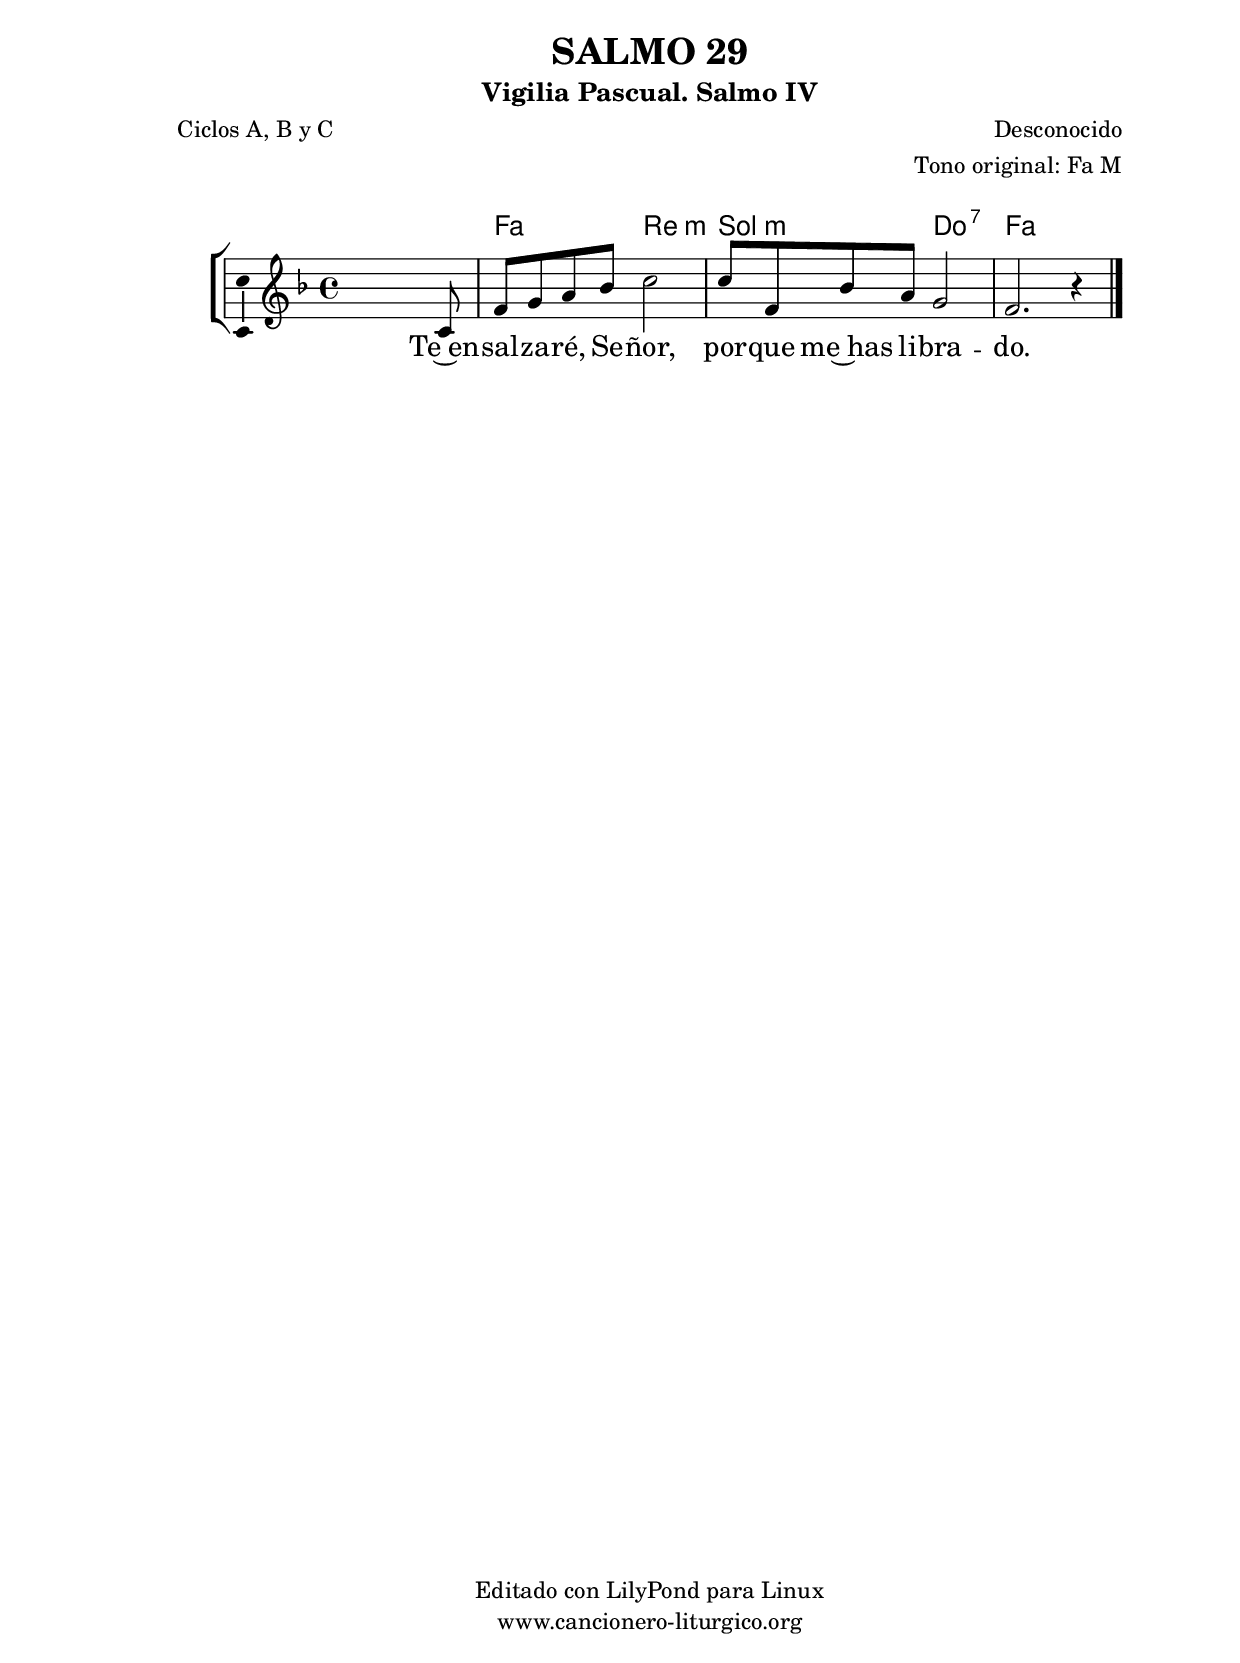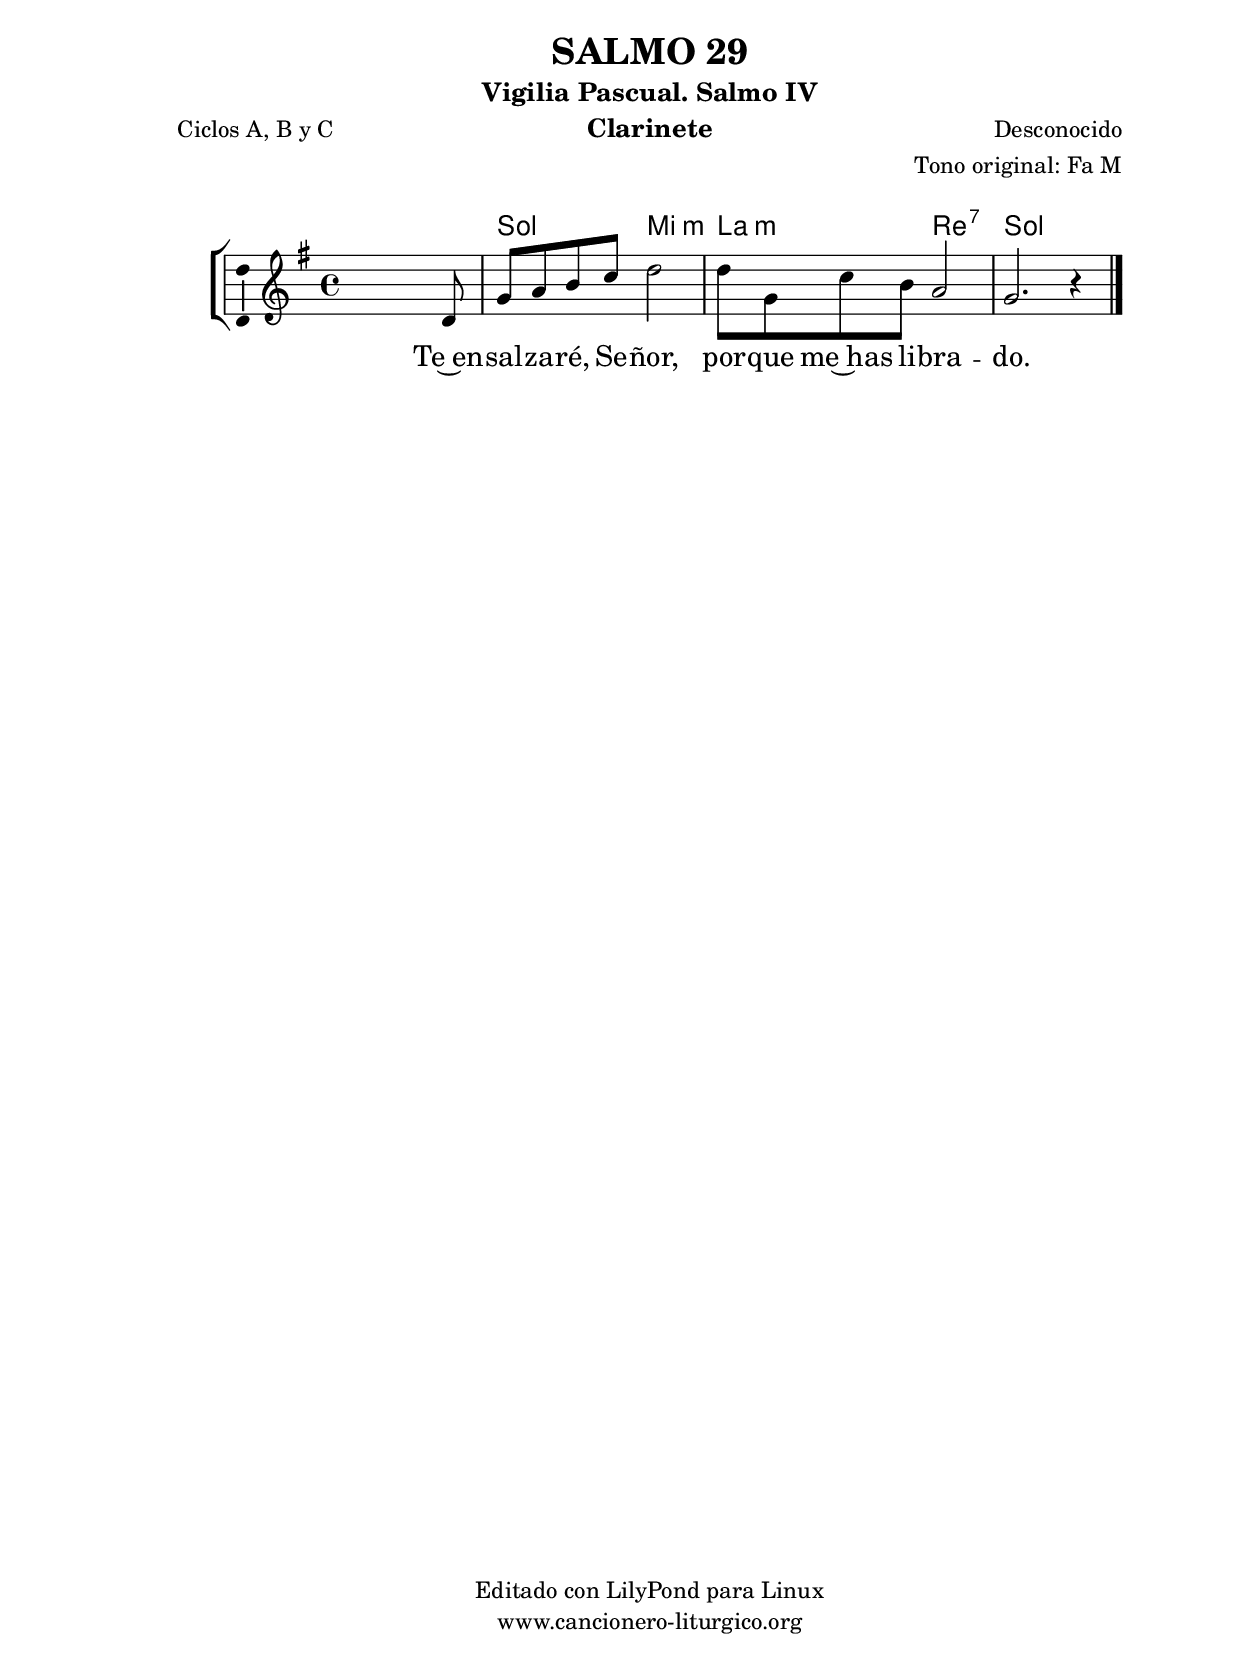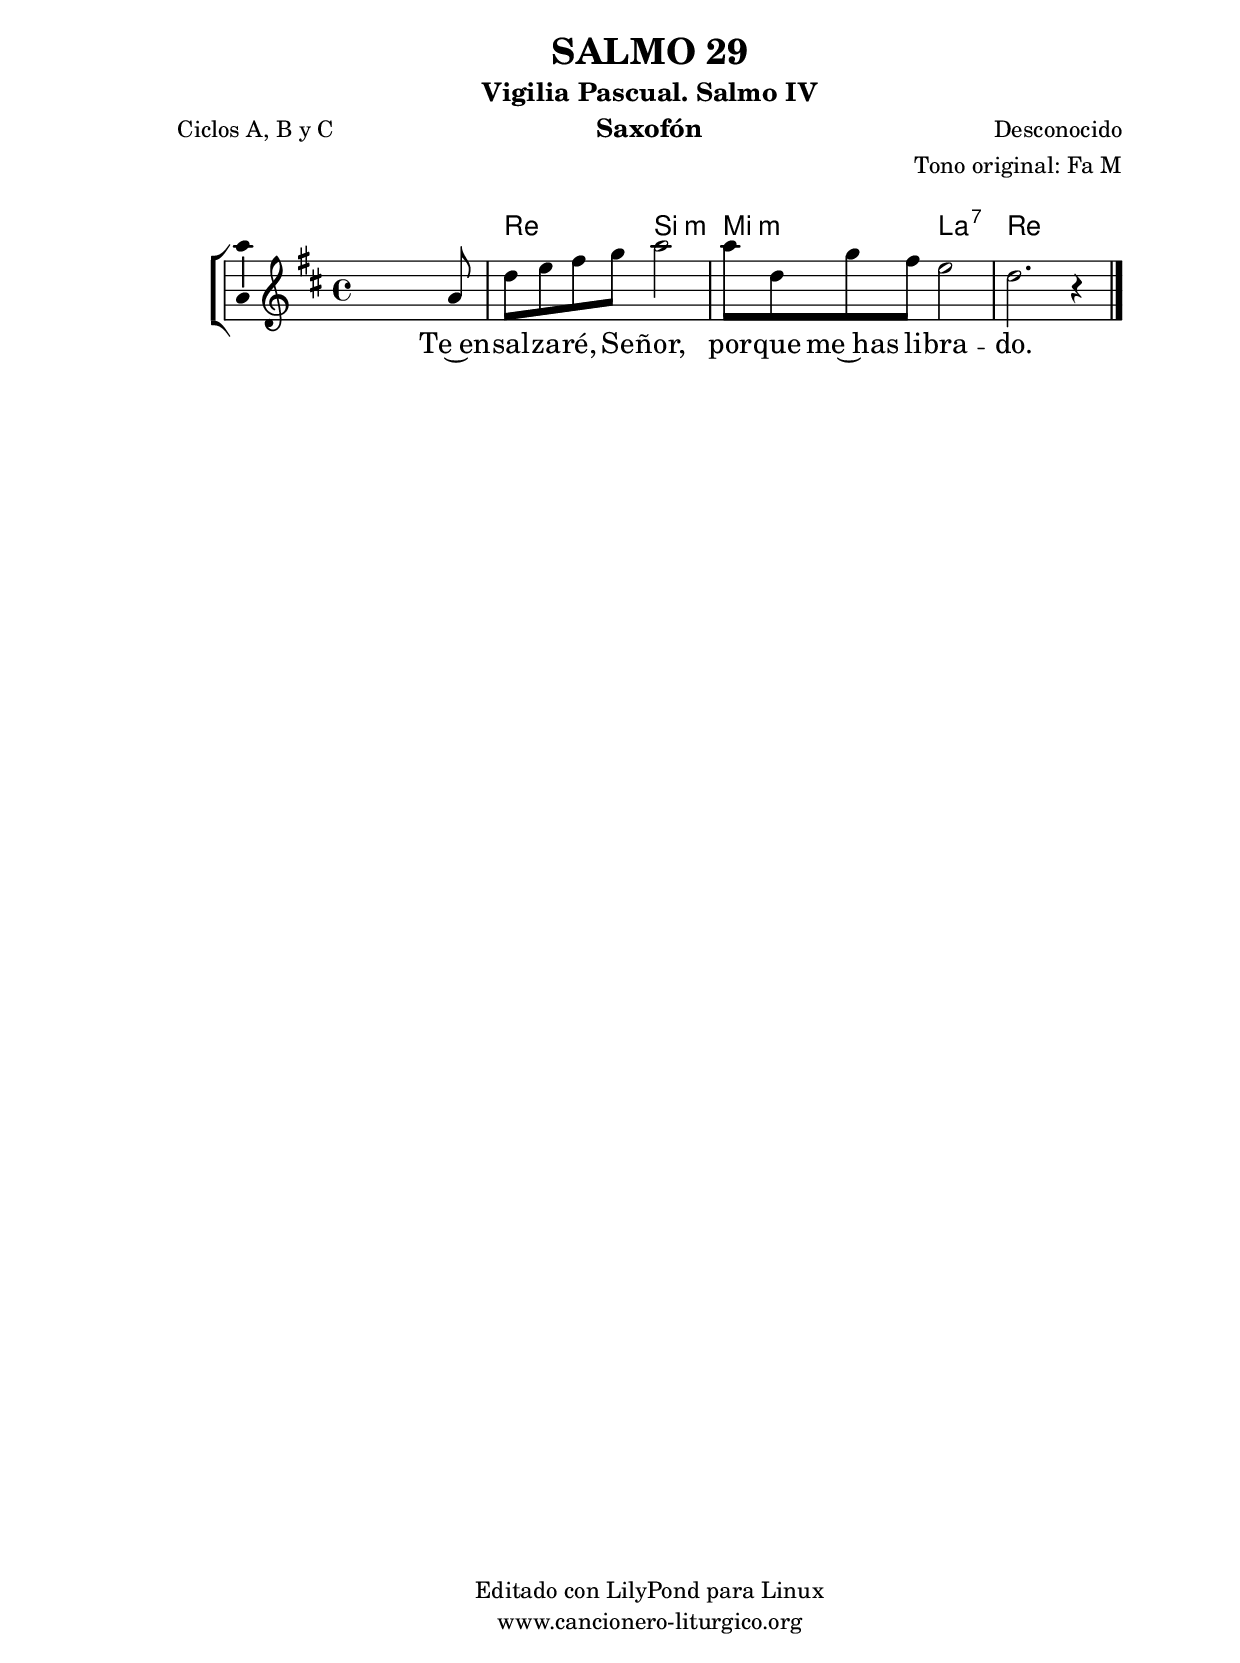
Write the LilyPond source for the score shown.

%
%para convertir .midi en .wav:
%timidity filename.midi -Ow -o finename.wav
%
%
%Para convertir de .wav a .mp3:
%lame -h -m j filename.wav
%
%
%para escuchar el midi:
%timidity nombrefichero.midi
%


%versión de lilypond para la que se ha escrito esta partitura:
\version "2.16.0"

	%Tamaño papel
	#(set-default-paper-size "a4")
	%Tamaño partitura
	#(set-global-staff-size 20)
	%No responde al pulsar sobre una nota
	#(ly:set-option 'point-and-click #f)

%parámetros del encabezamiento:
\header {
	title = "SALMO 29"
	subtitle = "Vigilia Pascual. Salmo IV"
	composer = "Desconocido"
	poet = "Ciclos A, B y C"
	meter = ""
	arranger = "Tono original: Fa M"
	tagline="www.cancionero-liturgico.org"
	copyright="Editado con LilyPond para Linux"
	tiempo = "Pascua"
	usos = "Salmo"
	letra = "Te ensalzaré, Señor, porque me has librado."
	}

%parámetros asociados al papel:
\paper  {
	oddHeaderMarkup = \markup {\fill-line { \on-the-fly #not-first-page \fromproperty #'header:title \on-the-fly #not-first-page \fromproperty #'header:composer }}
	evenHeaderMarkup = \markup {\fill-line { \fromproperty #'header:composer \fromproperty #'header:title }}
	#(set-paper-size "a4")
	print-page-number = ##f
	first-page-number = 1
	print-first-page-number = ##f
%	head-separation = 3.0 \cm
	top-margin = 2.0 \cm
	bottom-margin = 0.5\cm
%%%	bottom-margin = -1.0\cm
	left-margin = 3.0 \cm
	line-width = 16.0 \cm 
	indent = 8\mm
	interscoreline = 2.\mm
	between-system-space = 15\mm
%	para que las partituras no llenen la hoja:
	ragged-bottom = ##t
%	idem para la última hoja:
	ragged-last-bottom = ##f
%	para que las partituras llenen el ancho del papel:
	ragged-last = ##f
	after-title-space = 2.5 \cm
%page-count=1
%system-count=8

	%Flexible Vertical Spacing
%	markup-markup-spacing =
%	#'((basic-distance . 15) (minimum-distance . 15) (padding . 3))
	markup-system-spacing =
	#'((basic-distance . 15) (minimum-distance . 15) (padding . 3))
	system-system-spacing =
	#'((basic-distance . 15) (minimum-distance . 15) (padding . 3))
	score-system-spacing =
	#'((basic-distance . 15) (minimum-distance . 15) (padding . 5))
%	top-system-spacing = % header
%	#'((basic-distance . 8) (minimum-distance . 0) (padding . 3))
%	top-markup-spacing =
%	#'((basic-distance . 20) (minimum-distance . 20) (padding . 3))
	last-bottom-spacing = % footer
	#'((basic-distance . 5) (minimum-distance . 5) (padding . 3))
%	score-markup-spacing =
%	#'((basic-distance . 16) (minimum-distance . 13) (padding . 3))

	}


%parámetros que afectan a toda la partitura:
global =  {
	%clave de sol (G):
	\clef G
	%armadura:
%	\transpose f a
	\key f \major
	\tempo 4=90
	\set Score.tempoHideNote = ##t
	}


acordes = {
	\italianChords
	\chordmode {
%	\transpose f a
{

s1
f2 d:m g:m c:7 f1

	}
	}
}

melodia = 
%	\transpose f a
{
	\relative c'{
	\time 4/4

s2 s4 s8 c8
f8 g a bes c2
c8 f, bes a g2
f2. r4

	\bar "|."
	}
	}


texto = \lyricmode {
Te~en -- sal -- za -- ré, Se -- ñor, por -- que me~has li -- bra -- do.
	}


acordesStaff = \context ChordNames = acordesStaff <<
	\set chordChanges = ##t
	\acordes
	>>


vozStaff = \context Voice = vozStaff
\with {\consists "Ambitus_engraver"}
<<
%	\set Staff.instrumentName = ""
%	\set Staff.shortInstrumentName = ""
%	\set Staff.midiInstrument = #"clarinet"
%	\set Staff.midiInstrument = #"cello"
%	\set Staff.midiInstrument = #"flute"
	\set Staff.midiInstrument = #"electric guitar (jazz)"
%	\set Staff.midiInstrument = #"english horn"
%	\set Staff.midiInstrument = #"violin"
%	\set Staff.midiInstrument = #"glockenspiel"
	\set Staff.midiMinimumVolume = #0.7
	\set Staff.midiMaximumVolume = #0.9
	\global
	\melodia
	>>


textoStaff = \context Lyrics = textoStaff <<
	\lyricsto vozStaff \texto
	>>

\book {
	\score {
		\context ChoirStaff {
			\override StaffGroup.SystemStartBracket #'collapse-height = #1
			\override Score.SystemStartBar #'collapse-height = #1
			<<
			\acordesStaff
			\vozStaff
			\textoStaff
			>>
			}
		\layout {
	    		\context {
				\Lyrics
				\override LyricText #'font-size = #2
				}
	   		 \context {
				\Score
				%fontSize = #3
				\override StaffSymbol #'staff-space = #(magstep +3)
				%\override Beam #'thickness = #0.55
				%\override SpacingSpanner #'spacing-increment = #1.0
				%\override Slur #'height-limit = #1.5
				}
			}
		}
	\score {
		\unfoldRepeats
		\context ChoirStaff {
			<<
			\acordesStaff
			\vozStaff
			>>
			}
		\midi {
	  		\context {
	  			\Score
				tempoWholesPerMinute = #(ly:make-moment 70 4)
				}
			}
		}
	}

%Partitura para clarinete
#(define output-suffix "C")
\book {
	\header{
		instrument = "Clarinete"
		}
	\score {
		\context ChoirStaff {
			\override StaffGroup.SystemStartBracket #'collapse-height = #1
			\override Score.SystemStartBar #'collapse-height = #1
\transpose c d
			<<
			\acordesStaff
			\vozStaff
			\textoStaff
			>>
			}
		\layout {
	    		\context {
				\Lyrics
				\override LyricText #'font-size = #2
				}
	   		 \context {
				\Score
				%fontSize = #3
				\override StaffSymbol #'staff-space = #(magstep +3)
				%\override Beam #'thickness = #0.55
				%\override SpacingSpanner #'spacing-increment = #1.0
				%\override Slur #'height-limit = #1.5
				}
			}
		}
	}

%Partitura para saxofón
#(define output-suffix "S")
\book {
	\header{
		instrument = "Saxofón"
		}
	\score {
		\context ChoirStaff {
			\override StaffGroup.SystemStartBracket #'collapse-height = #1
			\override Score.SystemStartBar #'collapse-height = #1
\transpose c a
			<<
			\acordesStaff
			\vozStaff
			\textoStaff
			>>
			}
		\layout {
	    		\context {
				\Lyrics
				\override LyricText #'font-size = #2
				}
	   		 \context {
				\Score
				%fontSize = #3
				\override StaffSymbol #'staff-space = #(magstep +3)
				%\override Beam #'thickness = #0.55
				%\override SpacingSpanner #'spacing-increment = #1.0
				%\override Slur #'height-limit = #1.5
				}
			}
		}
	}

